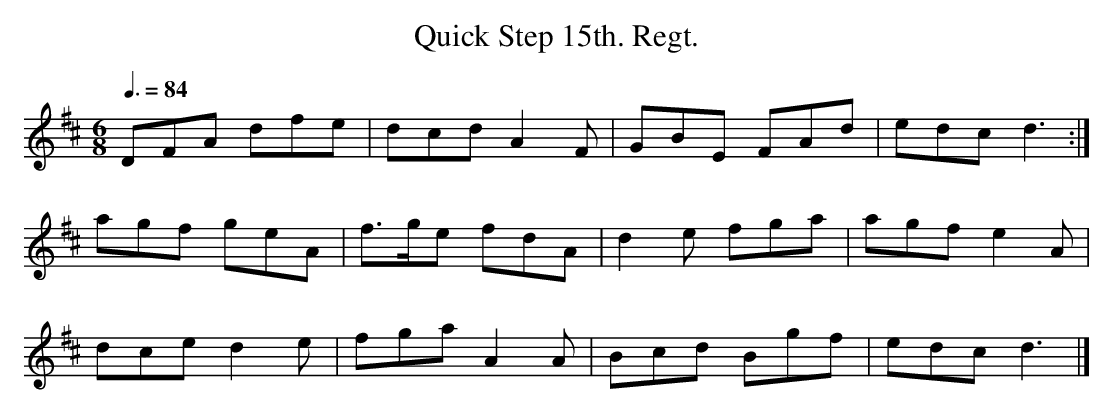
X:1
T:Quick Step 15th. Regt.
M:6/8
L:1/8
Q:3/8=84
K:D major
DFA dfe|dcd  A2F|GBE FAd|edc d3:|
agf geA|f>ge fdA|d2e fga|agf e2A|
dce d2e|fga  A2A|Bcd Bgf|edc d3|]
